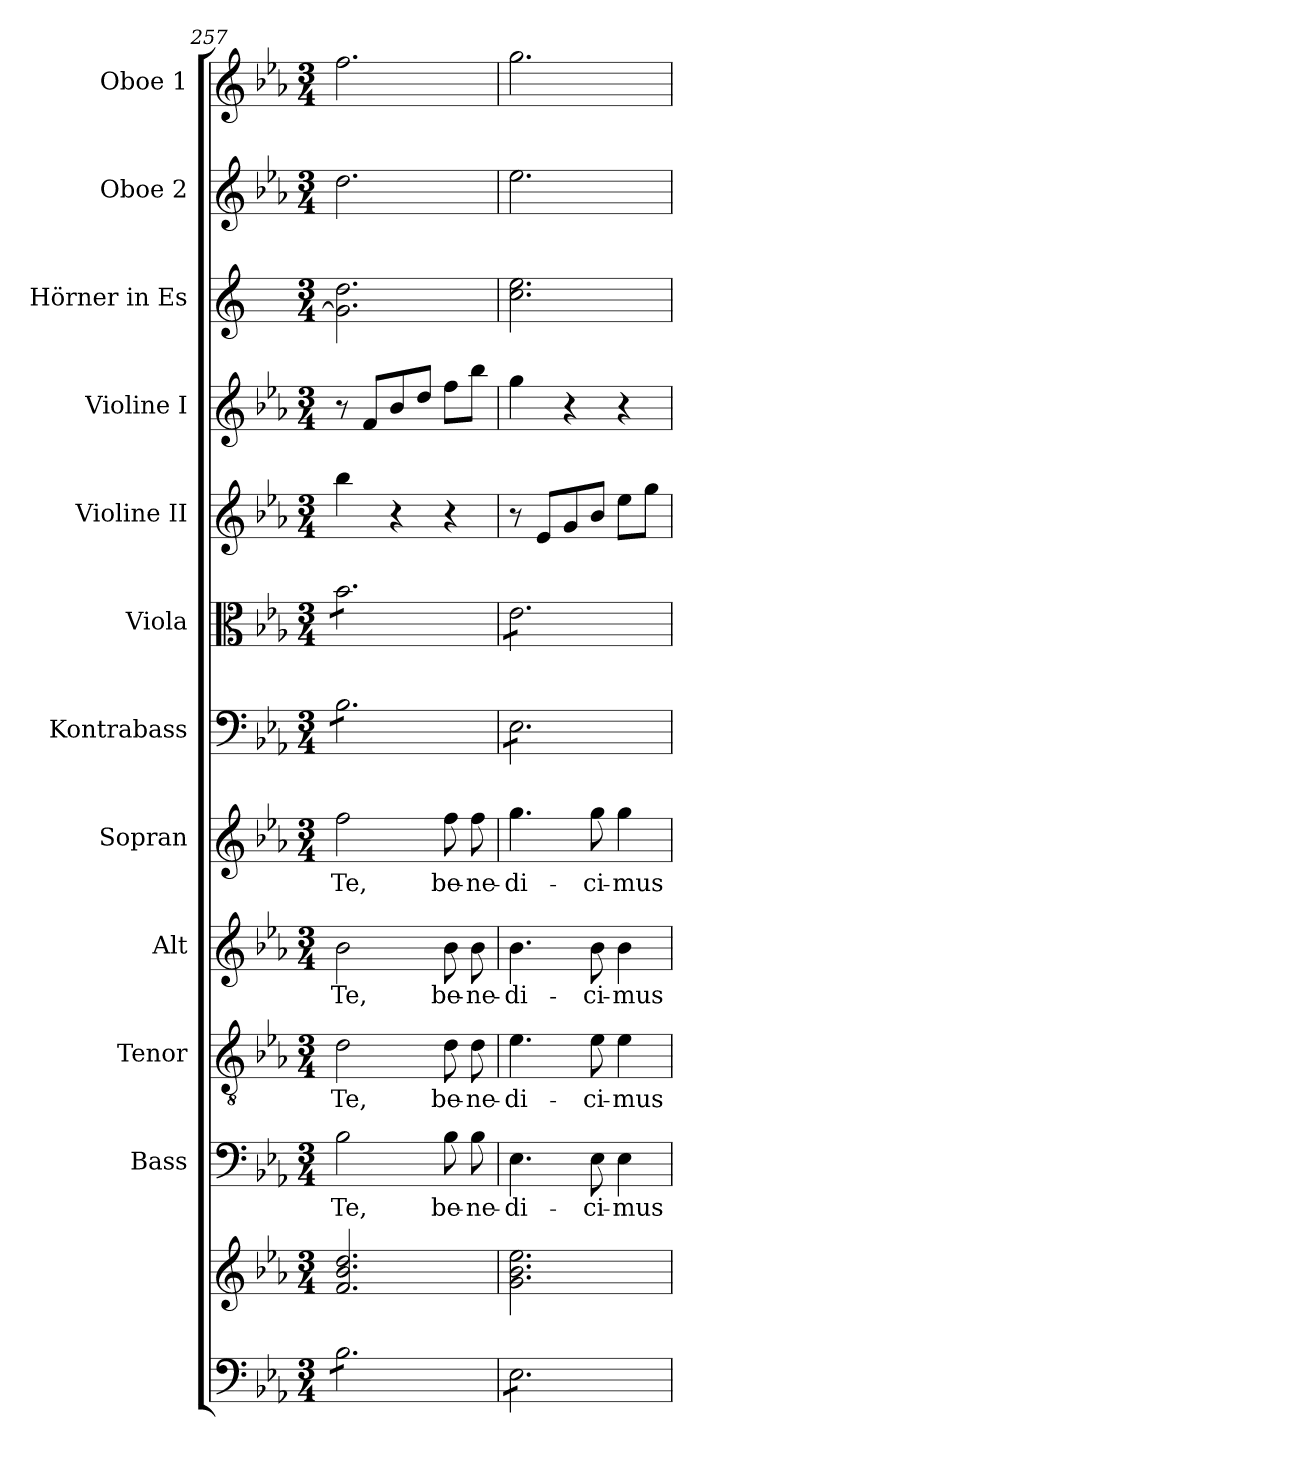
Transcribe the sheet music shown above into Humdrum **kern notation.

**kern	**kern	**kern	**text	**kern	**text	**kern	**text	**kern	**text	**kern	**kern	**kern	**kern	**kern	**kern	**kern
*part12	*part12	*part11	*part11	*part10	*part10	*part9	*part9	*part8	*part8	*part7	*part6	*part5	*part4	*part3	*part2	*part1
*staff13	*staff12	*staff11	*staff11	*staff10	*staff10	*staff9	*staff9	*staff8	*staff8	*staff7	*staff6	*staff5	*staff4	*staff3	*staff2	*staff1
*	*	*I"Bass	*	*I"Tenor	*	*I"Alt	*	*I"Sopran	*	*I"Kontrabass	*I"Viola	*I"Violine II	*I"Violine I	*I"Hörner in Es	*I"Oboe 2	*I"Oboe 1
*	*	*I'B.	*	*I'T.	*	*I'A.	*	*I'S.	*	*I'Kb.	*I'Vla.	*I'Vl. II	*I'Vl. I	*	*I'Ob. 2	*I'Ob. 1
!!LO:PB:g=z
*clefF4	*clefG2	*clefF4	*	*clefGv2	*	*clefG2	*	*clefG2	*	*clefF4	*clefC3	*clefG2	*clefG2	*clefG2	*clefG2	*clefG2
*	*	*	*	*	*	*	*	*	*	*ITrd7c12	*	*	*	*ITrd5c9	*	*
*k[b-e-a-]	*k[b-e-a-]	*k[b-e-a-]	*	*k[b-e-a-]	*	*k[b-e-a-]	*	*k[b-e-a-]	*	*k[b-e-a-]	*k[b-e-a-]	*k[b-e-a-]	*k[b-e-a-]	*k[b-e-a-]	*k[b-e-a-]	*k[b-e-a-]
*E-:	*E-:	*E-:	*	*E-:	*	*E-:	*	*E-:	*	*E-:	*E-:	*E-:	*E-:	*E-:	*E-:	*E-:
*M3/4	*M3/4	*M3/4	*	*M3/4	*	*M3/4	*	*M3/4	*	*M3/4	*M3/4	*M3/4	*M3/4	*M3/4	*M3/4	*M3/4
=257	=257	=257	=257	=257	=257	=257	=257	=257	=257	=257	=257	=257	=257	=257	=257	=257
!	!	!	!LO:LY:b	!	!LO:LY:b	!	!LO:LY:b	!	!LO:LY:b	!	!	!	!	!	!	!
*tremolo	*	*	*	*	*	*	*	*	*	*	*	*	*	*	*	*
*	*	*	*	*	*	*	*	*	*	*tremolo	*	*	*	*	*	*
*	*	*	*	*	*	*	*	*	*	*	*tremolo	*	*	*	*	*
8B-\L	2.f/ 2.b-/ 2.dd/	2B-\	Te,	2d\	Te,	2b-\	Te,	2ff\	Te,	8BB-\L	8b-\L	4bb-\	8r	2.B-\] 2.f\	2.dd\	2.ff\
8B-\	.	.	.	.	.	.	.	.	.	8BB-\	8b-\	.	8f/L	.	.	.
8B-\	.	.	.	.	.	.	.	.	.	8BB-\	8b-\	4r	8b-/	.	.	.
8B-\	.	.	.	.	.	.	.	.	.	8BB-\	8b-\	.	8dd/J	.	.	.
!	!	!	!LO:LY:b	!	!LO:LY:b	!	!LO:LY:b	!	!LO:LY:b	!	!	!	!	!	!	!
8B-\	.	8B-\	be-	8d\	be-	8b-\	be-	8ff\	be-	8BB-\	8b-\	4r	8ff\L	.	.	.
!	!	!	!LO:LY:b	!	!LO:LY:b	!	!LO:LY:b	!	!LO:LY:b	!	!	!	!	!	!	!
8B-\J	.	8B-\	-ne-	8d\	-ne-	8b-\	-ne-	8ff\	-ne-	8BB-\J	8b-\J	.	8bb-\J	.	.	.
=258	=258	=258	=258	=258	=258	=258	=258	=258	=258	=258	=258	=258	=258	=258	=258	=258
!	!	!	!LO:LY:b	!	!LO:LY:b	!	!LO:LY:b	!	!LO:LY:b	!	!	!	!	!	!	!
8E-\L	2.g\ 2.b-\ 2.ee-\	4.E-\	-di-	4.e-\	-di-	4.b-\	-di-	4.gg\	-di-	8EE-\L	8e-\L	8r	4gg\	2.e-\ 2.g\	2.ee-\	2.gg\
8E-\	.	.	.	.	.	.	.	.	.	8EE-\	8e-\	8e-/L	.	.	.	.
8E-\	.	.	.	.	.	.	.	.	.	8EE-\	8e-\	8g/	4r	.	.	.
!	!	!	!LO:LY:b	!	!LO:LY:b	!	!LO:LY:b	!	!LO:LY:b	!	!	!	!	!	!	!
8E-\	.	8E-\	-ci-	8e-\	-ci-	8b-\	-ci-	8gg\	-ci-	8EE-\	8e-\	8b-/J	.	.	.	.
!	!	!	!LO:LY:b	!	!LO:LY:b	!	!LO:LY:b	!	!LO:LY:b	!	!	!	!	!	!	!
8E-\	.	4E-\	-mus	4e-\	-mus	4b-\	-mus	4gg\	-mus	8EE-\	8e-\	8ee-\L	4r	.	.	.
8E-\J	.	.	.	.	.	.	.	.	.	8EE-\J	8e-\J	8gg\J	.	.	.	.
*	*	*	*	*	*	*	*	*	*	*	*Xtremolo	*	*	*	*	*
*	*	*	*	*	*	*	*	*	*	*Xtremolo	*	*	*	*	*	*
*Xtremolo	*	*	*	*	*	*	*	*	*	*	*	*	*	*	*	*
=	=	=	=	=	=	=	=	=	=	=	=	=	=	=	=	=
*-	*-	*-	*-	*-	*-	*-	*-	*-	*-	*-	*-	*-	*-	*-	*-	*-
